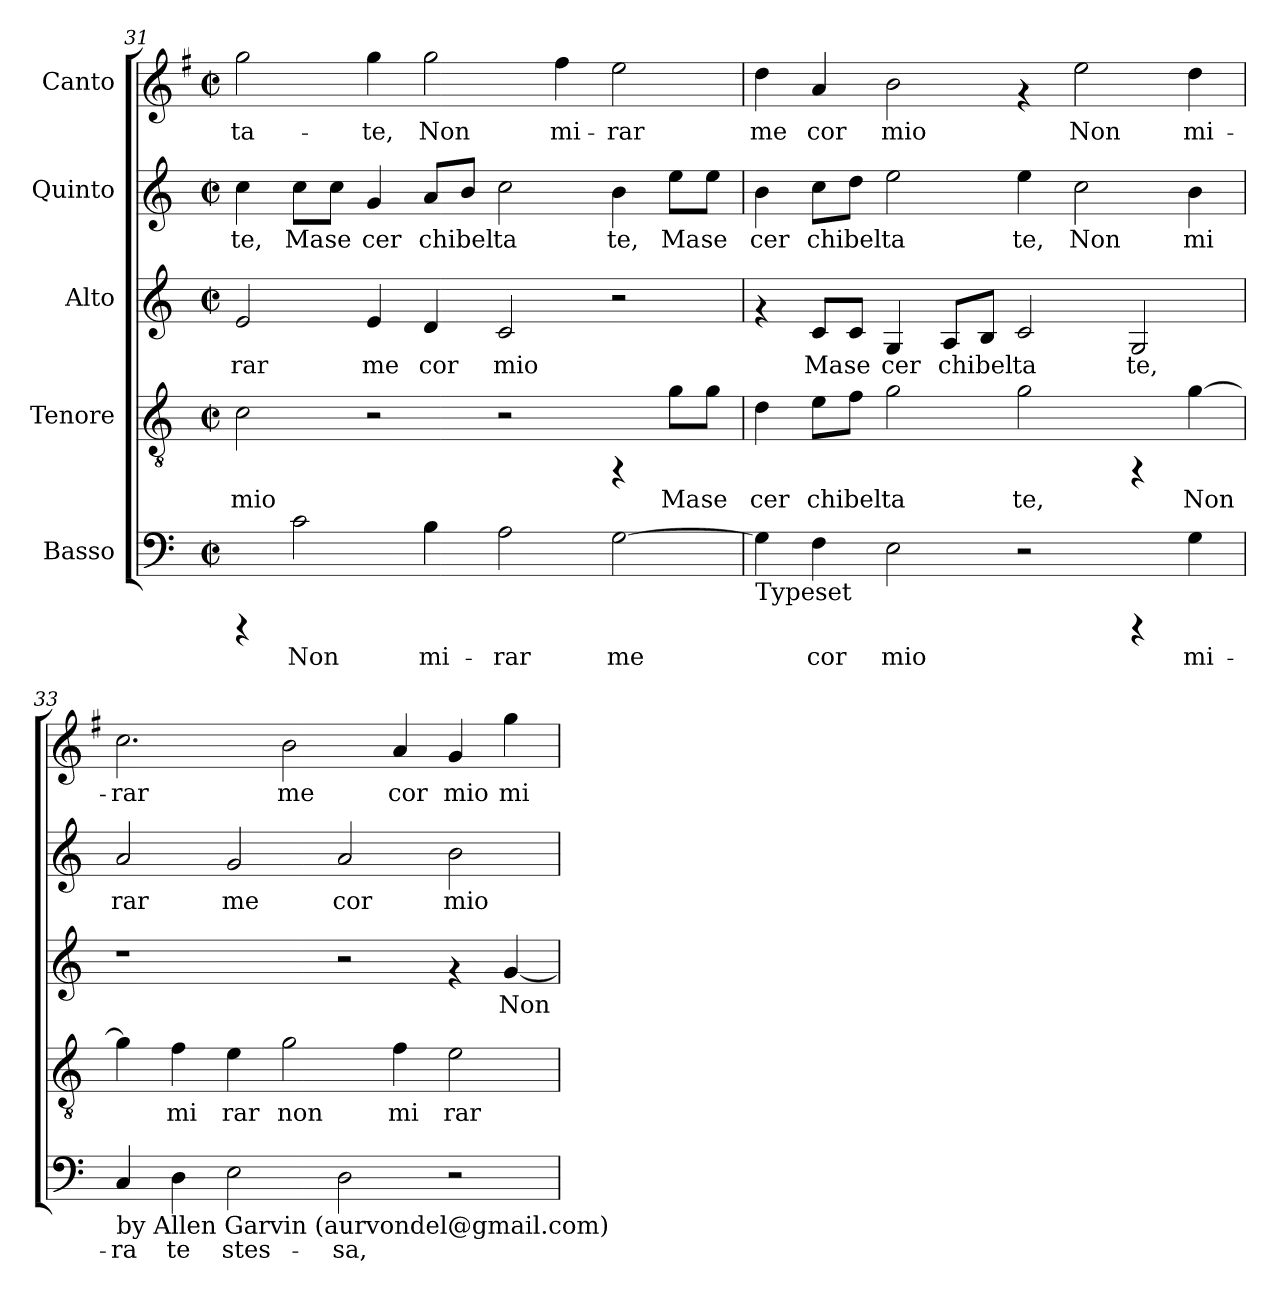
**kern	**text	**kern	**text	**kern	**text	**kern	**text	**kern	**text
*part5	*part5	*part4	*part4	*part3	*part3	*part2	*part2	*part1	*part1
*staff5	*staff5	*staff4	*staff4	*staff3	*staff3	*staff2	*staff2	*staff1	*staff1
*I"Basso	*	*I"Tenore	*	*I"Alto	*	*I"Quinto	*	*I"Canto	*
!!LO:PB:g=z
*clefF4	*	*clefGv2	*	*clefG2	*	*clefG2	*	*clefG2	*
*	*	*	*	*	*	*	*	*ITrd-3c-5	*
*k[]	*	*k[]	*	*k[]	*	*k[]	*	*k[]	*
*C:	*	*C:	*	*C:	*	*C:	*	*C:	*
*M2/2	*	*M2/2	*	*M2/2	*	*M2/2	*	*M2/2	*
*met(c|)	*	*met(c|)	*	*met(c|)	*	*met(c|)	*	*met(c|)	*
=31	=31	=31	=31	=31	=31	=31	=31	=31	=31
!	!	!	!LO:LY:b:cj	!	!LO:LY:b:cj	!	!LO:LY:b:cj	!	!LO:LY:b:cj
4rCCC	.	2c\	mio	2e/	rar	4cc\	-te,	2ccc\	ta-
!	!LO:LY:b:cj	!	!	!	!	!	!LO:LY:b:cj	!	!
2c\	Non	.	.	.	.	8cc\L	Ma	.	.
!	!	!	!	!	!	!	!LO:LY:b:cj	!	!
.	.	.	.	.	.	8cc\J	se	.	.
!	!	!	!	!	!LO:LY:b:cj	!	!LO:LY:b:cj	!	!LO:LY:b:cj
.	.	2r	.	4e/	me	4g/	cer	4ccc\	-te,
!	!LO:LY:b:cj	!	!	!	!LO:LY:b:cj	!	!LO:LY:b:cj	!	!LO:LY:b:cj
4B\	mi-	.	.	4d/	cor	8a/L	chi	2ccc\	Non
!	!	!	!	!	!	!	!LO:LY:b:cj	!	!
.	.	.	.	.	.	8b/J	bel	.	.
!	!LO:LY:b:cj	!	!	!	!LO:LY:b:cj	!	!LO:LY:b:cj	!	!
2A\	-rar	2r	.	2c/	mio	2cc\	ta	.	.
!	!	!	!	!	!	!	!	!	!LO:LY:b:cj
.	.	.	.	.	.	.	.	4bb\	mi-
!	!LO:LY:b:cj	!	!	!	!	!	!LO:LY:b:cj	!	!LO:LY:b:cj
[>2G\	me	4rFF	.	2r	.	4b\	te,	2aa\	-rar
!	!	!	!LO:LY:b:cj	!	!	!	!LO:LY:b:cj	!	!
.	.	8g\L	Ma	.	.	8ee\L	Ma	.	.
!	!	!	!LO:LY:b:cj	!	!	!	!LO:LY:b:cj	!	!
.	.	8g\J	se	.	.	8ee\J	se	.	.
=32	=32	=32	=32	=32	=32	=32	=32	=32	=32
!LO:TX:b:t=Typeset	!	!	!	!	!	!	!	!	!
!	!LO:LY:b:cj	!	!LO:LY:b:cj	!	!	!	!LO:LY:b:cj	!	!LO:LY:b:cj
4G\]	.	4d\	cer	4rf	.	4b\	cer	4gg\	me
!	!LO:LY:b:cj	!	!LO:LY:b:cj	!	!LO:LY:b:cj	!	!LO:LY:b:cj	!	!LO:LY:b:cj
4F\	cor	8e\L	chi	8c/L	Ma	8cc\L	chi	4dd/	cor
!	!	!	!LO:LY:b:cj	!	!LO:LY:b:cj	!	!LO:LY:b:cj	!	!
.	.	8f\J	bel	8c/J	se	8dd\J	bel	.	.
!	!LO:LY:b:cj	!	!LO:LY:b:cj	!	!LO:LY:b:cj	!	!LO:LY:b:cj	!	!LO:LY:b:cj
2E\	mio	2g\	ta	4G/	cer	2ee\	ta	2ee\	mio
!	!	!	!	!	!LO:LY:b:cj	!	!	!	!
.	.	.	.	8A/L	chi	.	.	.	.
!	!	!	!	!	!LO:LY:b:cj	!	!	!	!
.	.	.	.	8B/J	bel	.	.	.	.
!	!	!	!LO:LY:b:cj	!	!LO:LY:b:cj	!	!LO:LY:b:cj	!	!
2r	.	2g\	te,	2c/	ta	4ee\	te,	4rf	.
!	!	!	!	!	!	!	!LO:LY:b:cj	!	!LO:LY:b:cj
.	.	.	.	.	.	2cc\	Non	2aa\	Non
!	!	!	!	!	!LO:LY:b:cj	!	!	!	!
4rCCC	.	4rFF	.	2G/	te,	.	.	.	.
!	!LO:LY:b:cj	!	!LO:LY:b:cj	!	!	!	!LO:LY:b:cj	!	!LO:LY:b:cj
4G\	mi-	[>4g\	Non	.	.	4b\	mi	4gg\	mi-
=33	=33	=33	=33	=33	=33	=33	=33	=33	=33
!LO:TX:b:t=by Allen Garvin (aurvondel@gmail.com)	!	!	!	!	!	!	!	!	!
!	!LO:LY:b:cj	!	!LO:LY:b:cj	!	!	!	!LO:LY:b:cj	!	!LO:LY:b:cj
4C/	-ra	4g\]	.	1r	.	2a/	rar	2.ff\	-rar
!	!LO:LY:b:cj	!	!LO:LY:b:cj	!	!	!	!	!	!
4D\	te	4f\	mi	.	.	.	.	.	.
!	!LO:LY:b:cj	!	!LO:LY:b:cj	!	!	!	!LO:LY:b:cj	!	!
2E\	stes-	4e\	rar	.	.	2g/	me	.	.
!	!	!	!LO:LY:b:cj	!	!	!	!	!	!LO:LY:b:cj
.	.	2g\	non	.	.	.	.	2ee\	me
!	!LO:LY:b:cj	!	!	!	!	!	!LO:LY:b:cj	!	!
2D\	-sa,	.	.	2r	.	2a/	cor	.	.
!	!	!	!LO:LY:b:cj	!	!	!	!	!	!LO:LY:b:cj
.	.	4f\	mi	.	.	.	.	4dd/	cor
!	!	!	!LO:LY:b:cj	!	!	!	!LO:LY:b:cj	!	!LO:LY:b:cj
2r	.	2e\	rar	4rf	.	2b\	mio	4cc/	mio
!	!	!	!	!	!LO:LY:b:cj	!	!	!	!LO:LY:b:cj
.	.	.	.	[<4g/	Non	.	.	4ccc\	mi-
=	=	=	=	=	=	=	=	=	=
*-	*-	*-	*-	*-	*-	*-	*-	*-	*-
